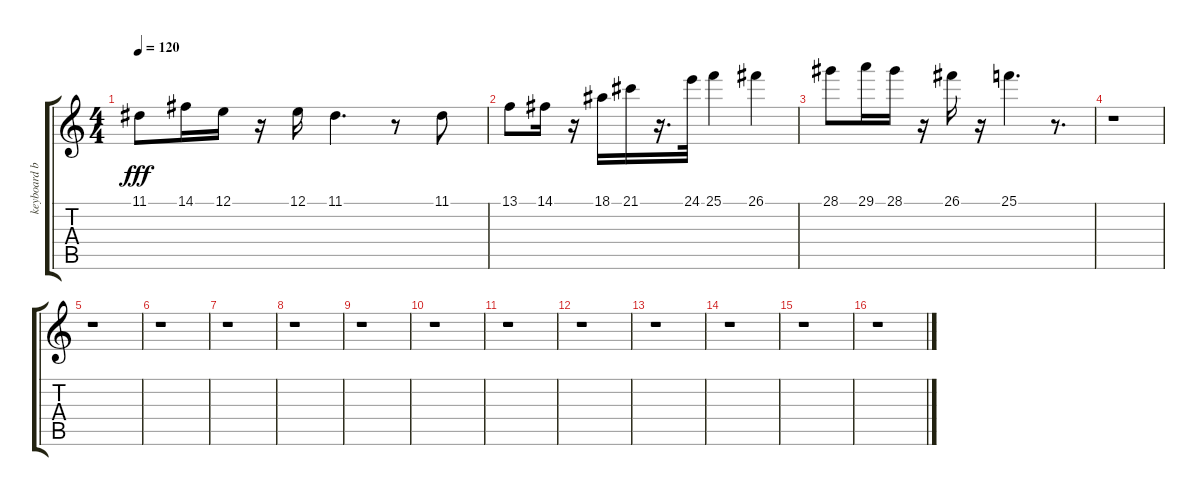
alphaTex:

\track ("keyboard brass" "keyboard b") {instrument synthbrass1}
\staff {score tabs}
\tuning (E4 B3 G3 D3 A2 E2) {hide}
\ts (4 4)
\tempo 120
\clef g2
\ks c
11.1.8{dy fff} 14.1.16 12.1.16 r.16 12.1.16 11.1.4{d} r.8 11.1.8 |
13.1.8 14.1.16 r.16 18.1.16 21.1.16 r.16{d} 24.1.32 25.1.4 26.1.4 |
28.1.8 29.1.16 28.1.16 r.16 26.1.16 r.16 25.1.4{d} r.8{d} |
r.1 |
r.1 |
r.1 |
r.1 |
r.1 |
r.1 |
r.1 |
r.1 |
r.1 |
r.1 |
r.1 |
r.1 |
r.1
